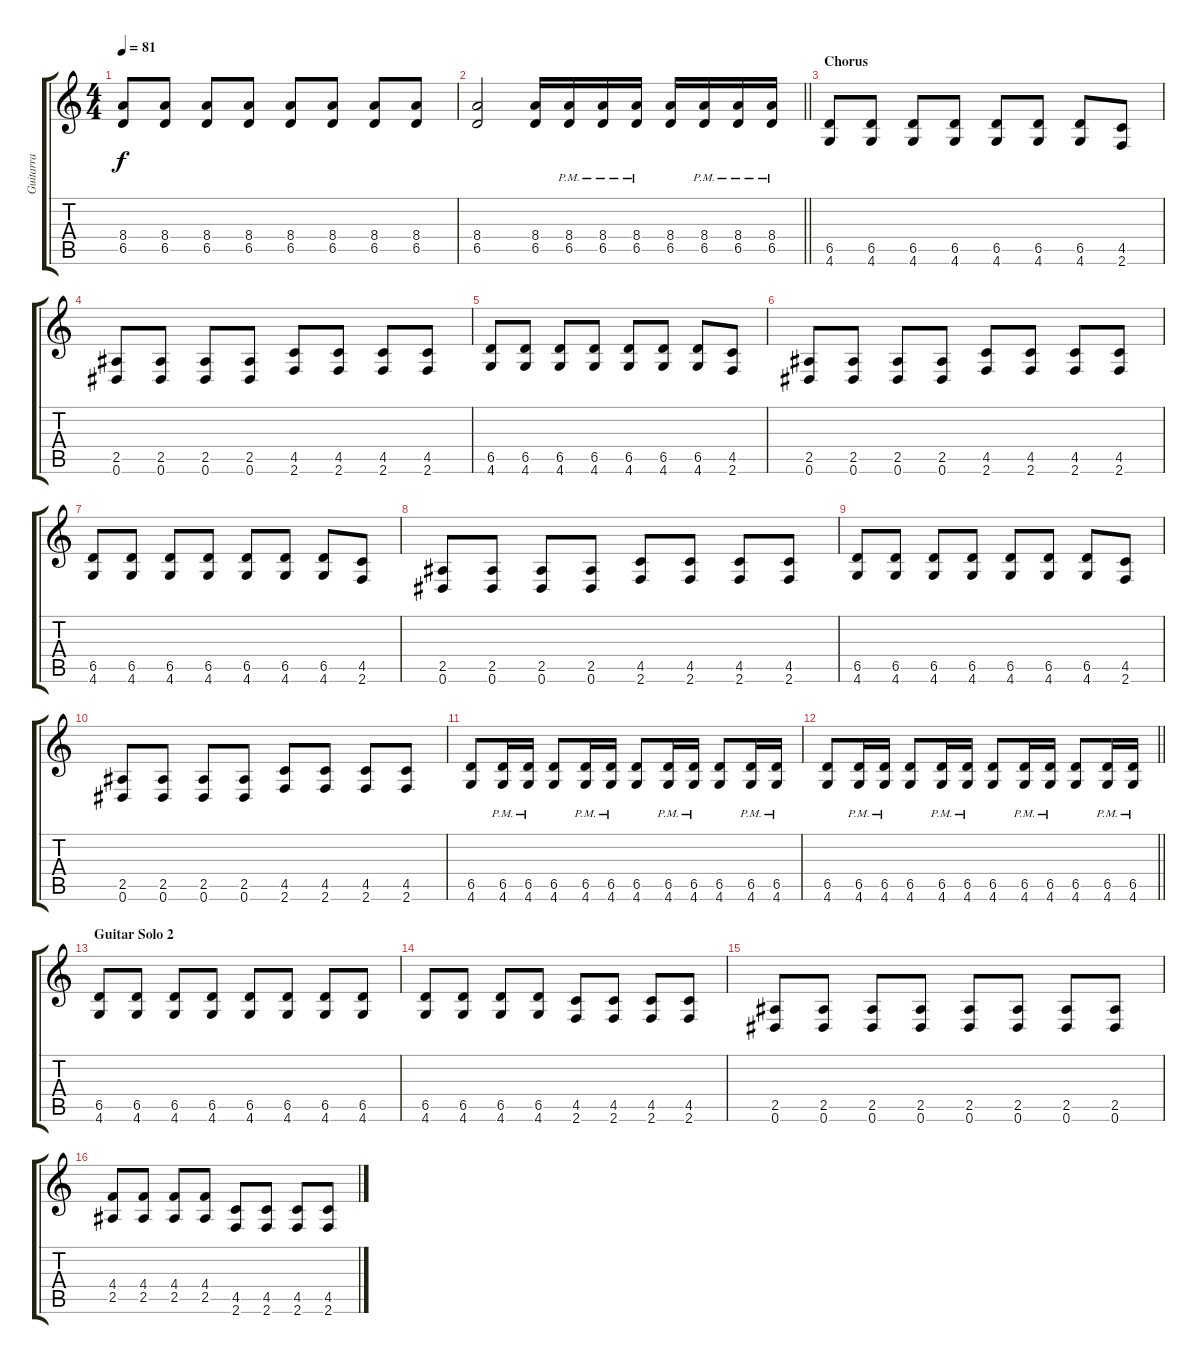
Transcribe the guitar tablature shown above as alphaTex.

\track ("Guitarra" "Guitarra") {instrument overdrivenguitar}
\staff {score tabs}
\tuning (Eb4 Bb3 Gb3 Db3 Ab2 Eb2) {hide}
\ts (4 4)
\tempo 81
\clef g2
\ks c
(8.4 6.5).8{dy f} (8.4 6.5).8 (8.4 6.5).8 (8.4 6.5).8 (8.4 6.5).8 (8.4 6.5).8 (8.4 6.5).8 (8.4 6.5).8 |
\barLineRight lightlight
(8.4 6.5).2 (8.4 6.5).16 (8.4{pm} 6.5{pm}).16 (8.4{pm} 6.5{pm}).16 (8.4{pm} 6.5{pm}).16 (8.4 6.5).16 (8.4{pm} 6.5{pm}).16 (8.4{pm} 6.5{pm}).16 (8.4{pm} 6.5{pm}).16 |
\section ("" "Chorus")
(6.5 4.6).8{balance 8} (6.5 4.6).8 (6.5 4.6).8 (6.5 4.6).8 (6.5 4.6).8 (6.5 4.6).8 (6.5 4.6).8 (4.5 2.6).8 |
(2.5 0.6).8 (2.5 0.6).8 (2.5 0.6).8 (2.5 0.6).8 (4.5 2.6).8 (4.5 2.6).8 (4.5 2.6).8 (4.5 2.6).8 |
(6.5 4.6).8 (6.5 4.6).8 (6.5 4.6).8 (6.5 4.6).8 (6.5 4.6).8 (6.5 4.6).8 (6.5 4.6).8 (4.5 2.6).8 |
(2.5 0.6).8 (2.5 0.6).8 (2.5 0.6).8 (2.5 0.6).8 (4.5 2.6).8 (4.5 2.6).8 (4.5 2.6).8 (4.5 2.6).8 |
(6.5 4.6).8 (6.5 4.6).8 (6.5 4.6).8 (6.5 4.6).8 (6.5 4.6).8 (6.5 4.6).8 (6.5 4.6).8 (4.5 2.6).8 |
(2.5 0.6).8 (2.5 0.6).8 (2.5 0.6).8 (2.5 0.6).8 (4.5 2.6).8 (4.5 2.6).8 (4.5 2.6).8 (4.5 2.6).8 |
(6.5 4.6).8 (6.5 4.6).8 (6.5 4.6).8 (6.5 4.6).8 (6.5 4.6).8 (6.5 4.6).8 (6.5 4.6).8 (4.5 2.6).8 |
(2.5 0.6).8 (2.5 0.6).8 (2.5 0.6).8 (2.5 0.6).8 (4.5 2.6).8 (4.5 2.6).8 (4.5 2.6).8 (4.5 2.6).8 |
(6.5 4.6).8 (6.5{pm} 4.6{pm}).16 (6.5{pm} 4.6{pm}).16 (6.5 4.6).8 (6.5{pm} 4.6{pm}).16 (6.5{pm} 4.6{pm}).16 (6.5 4.6).8 (6.5{pm} 4.6{pm}).16 (6.5{pm} 4.6{pm}).16 (6.5 4.6).8 (6.5{pm} 4.6{pm}).16 (6.5{pm} 4.6{pm}).16 |
\barLineRight lightlight
(6.5 4.6).8 (6.5{pm} 4.6{pm}).16 (6.5{pm} 4.6{pm}).16 (6.5 4.6).8 (6.5{pm} 4.6{pm}).16 (6.5{pm} 4.6{pm}).16 (6.5 4.6).8 (6.5{pm} 4.6{pm}).16 (6.5{pm} 4.6{pm}).16 (6.5 4.6).8 (6.5{pm} 4.6{pm}).16 (6.5{pm} 4.6{pm}).16 |
\section ("" "Guitar Solo 2")
(6.5 4.6).8 (6.5 4.6).8 (6.5 4.6).8 (6.5 4.6).8 (6.5 4.6).8 (6.5 4.6).8 (6.5 4.6).8 (6.5 4.6).8 |
(6.5 4.6).8 (6.5 4.6).8 (6.5 4.6).8 (6.5 4.6).8 (4.5 2.6).8 (4.5 2.6).8 (4.5 2.6).8 (4.5 2.6).8 |
(2.5 0.6).8 (2.5 0.6).8 (2.5 0.6).8 (2.5 0.6).8 (2.5 0.6).8 (2.5 0.6).8 (2.5 0.6).8 (2.5 0.6).8 |
(4.4 2.5).8 (4.4 2.5).8 (4.4 2.5).8 (4.4 2.5).8 (4.5 2.6).8 (4.5 2.6).8 (4.5 2.6).8 (4.5 2.6).8
